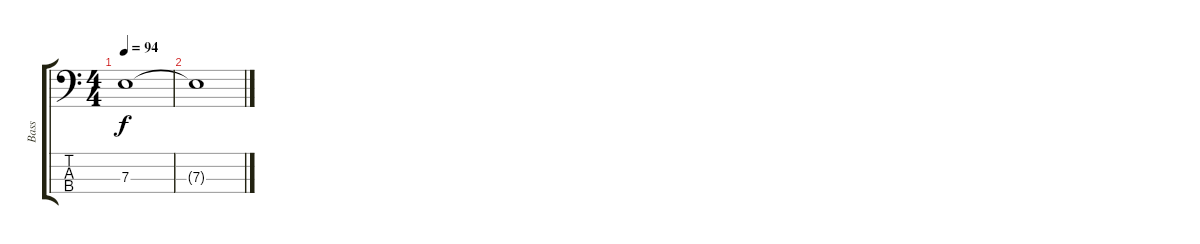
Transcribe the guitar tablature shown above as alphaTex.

\track ("Bass" "Bass") {instrument electricbassfinger}
\staff {score tabs}
\tuning (G2 D2 A1 E1) {hide}
\ts (4 4)
\tempo 94
\clef f4
\ks c
7.3.1{dy f volume 0} |
7.3{t}.1
